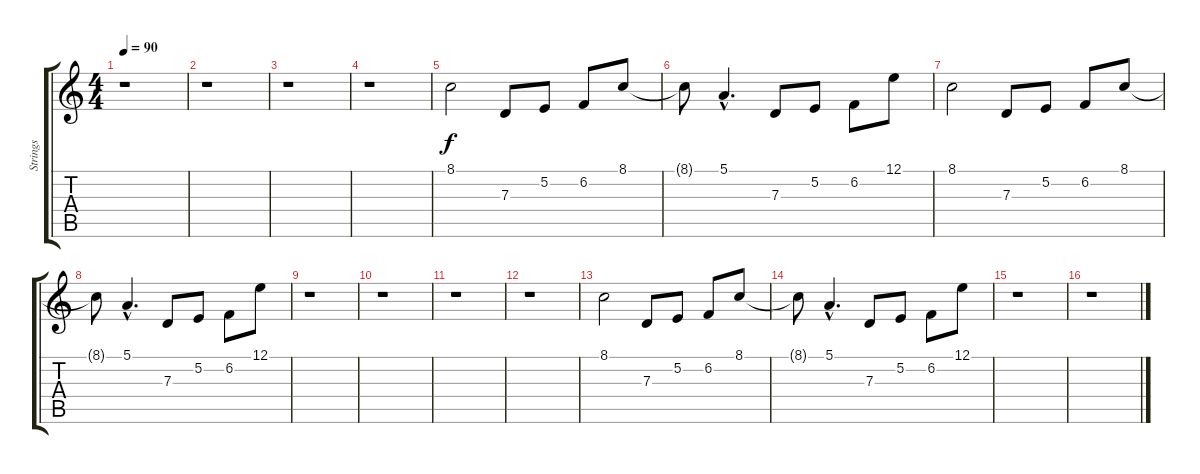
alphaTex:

\track ("Strings" "Strings") {instrument tremolostrings}
\staff {score tabs}
\tuning (E4 B3 G3 D3 A2 E2) {hide}
\ts (4 4)
\tempo 90
\clef g2
\ks c
r.1{dy f} |
r.1 |
r.1 |
r.1 |
8.1.2 7.3.8 5.2.8 6.2.8 8.1.8 |
8.1{t}.8 5.1{hac}.4{d} 7.3.8 5.2.8 6.2.8 12.1.8 |
8.1.2 7.3.8 5.2.8 6.2.8 8.1.8 |
8.1{t}.8 5.1{hac}.4{d} 7.3.8 5.2.8 6.2.8 12.1.8 |
r.1 |
r.1 |
r.1 |
r.1 |
8.1.2 7.3.8 5.2.8 6.2.8 8.1.8 |
8.1{t}.8 5.1{hac}.4{d} 7.3.8 5.2.8 6.2.8 12.1.8 |
r.1 |
r.1
